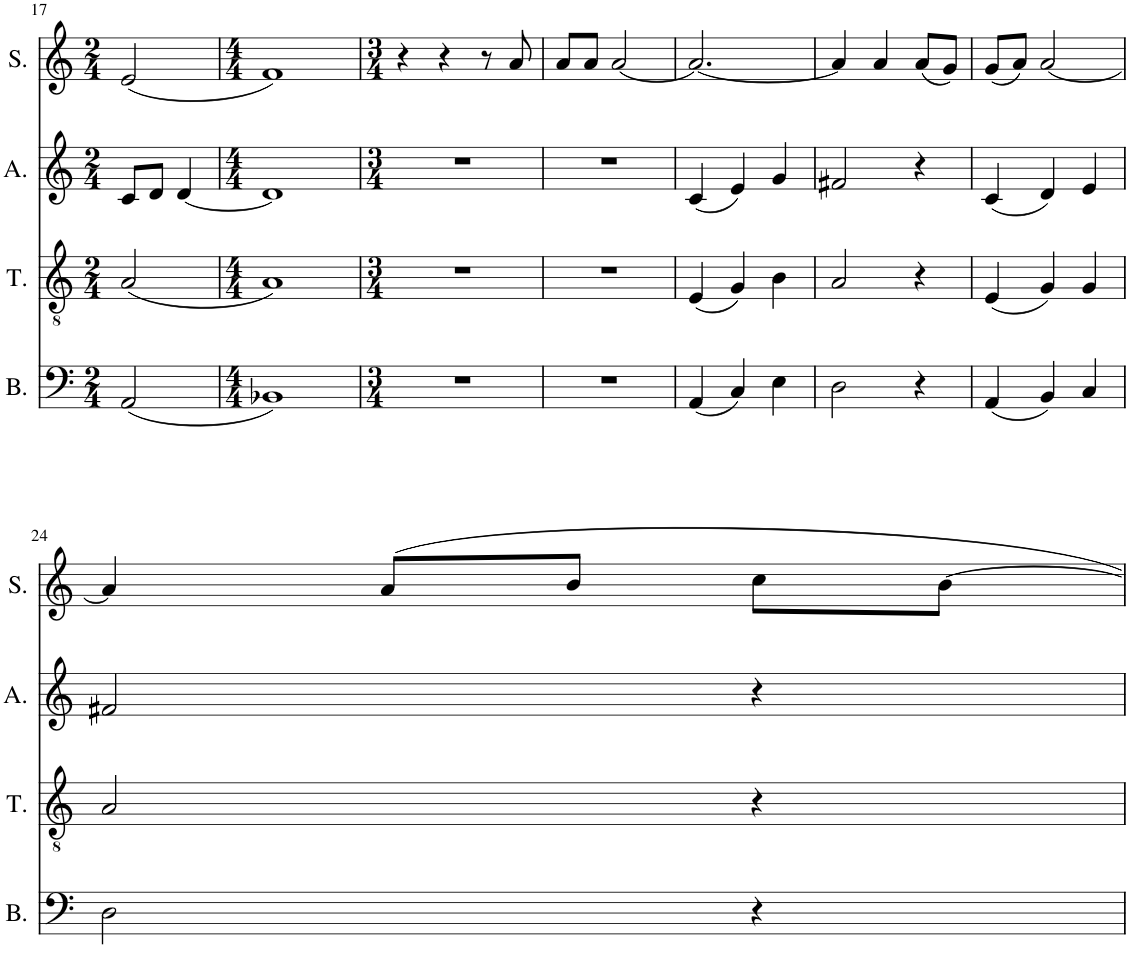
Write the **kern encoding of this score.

**kern	**kern	**kern	**kern
*part4	*part3	*part2	*part1
*staff4	*staff3	*staff2	*staff1
*I"Bass	*I"Tenor	*I"Alto	*I"Soprano
*I'B.	*I'T.	*I'A.	*I'S.
!!LO:PB:g=z
*clefF4	*clefGv2	*clefG2	*clefG2
*Trd1c2	*Trd1c2	*	*
*k[]	*k[]	*k[]	*k[]
*M2/4	*M2/4	*M2/4	*M2/4
=17	=17	=17	=17
(2AA/	(2A/	8c/L	(2e/
.	.	8d/J	.
.	.	[4d/	.
=18	=18	=18	=18
*M4/4	*M4/4	*M4/4	*M4/4
1BB-X)	1A)	1d]	1f)
=19	=19	=19	=19
*M3/4	*M3/4	*M3/4	*M3/4
2.r	2.r	2.r	4r
.	.	.	4r
.	.	.	8r
.	.	.	8a/
=20	=20	=20	=20
2.r	2.r	2.r	8a/L
.	.	.	8a/J
.	.	.	[2a/
=21	=21	=21	=21
(4AA/	(4E/	(4c/	2.a/_
4C/)	4G/)	4e/)	.
4E\	4B\	4g/	.
=22	=22	=22	=22
2D\	2A/	2f#X/	4a/]
.	.	.	4a/
4r	4r	4r	(8a/L
.	.	.	8g/J)
=23	=23	=23	=23
(4AA/	(4E/	(4c/	(8g/L
.	.	.	8a/J)
4BB/)	4G/)	4d/)	[2a/
4C/	4G/	4e/	.
!!LO:LB:g=z
=24	=24	=24	=24
2D\	2A/	2f#X/	4a/]
.	.	.	8a/L
.	.	.	8b/J
4r	4r	4r	8cc\L
.	.	.	[8b\J
=	=	=	=
*-	*-	*-	*-
